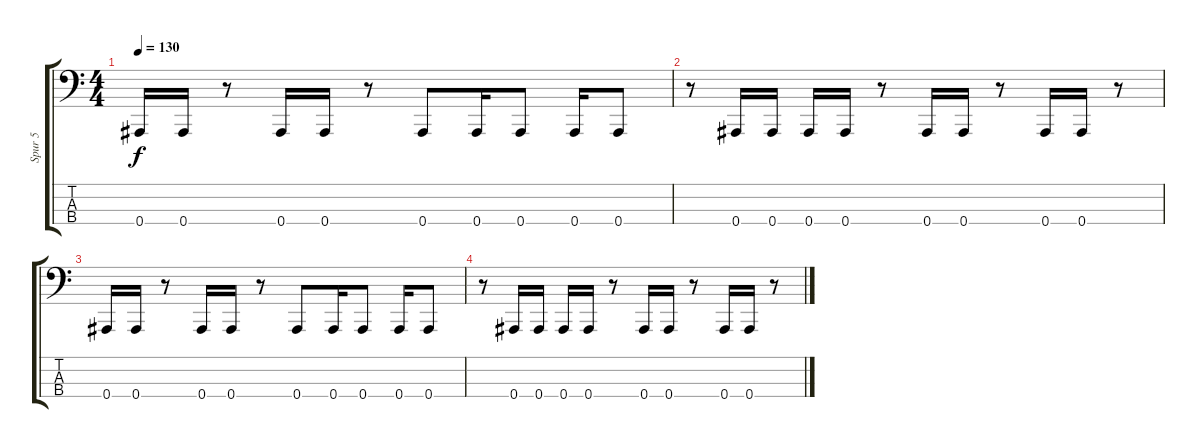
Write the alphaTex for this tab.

\track ("Spur 5" "Spur 5") {instrument electricbasspick}
\staff {score tabs}
\tuning (Eb2 Bb1 F1 Bb0) {hide}
\ts (4 4)
\tempo 130
\clef f4
\ks c
0.4.16{dy f} 0.4.16 r.8 0.4.16 0.4.16 r.8 0.4.8 0.4.16 0.4.8 0.4.16 0.4.8 |
r.8 0.4.16 0.4.16 0.4.16 0.4.16 r.8 0.4.16 0.4.16 r.8 0.4.16 0.4.16 r.8 |
0.4.16 0.4.16 r.8 0.4.16 0.4.16 r.8 0.4.8 0.4.16 0.4.8 0.4.16 0.4.8 |
r.8 0.4.16 0.4.16 0.4.16 0.4.16 r.8 0.4.16 0.4.16 r.8 0.4.16 0.4.16 r.8
